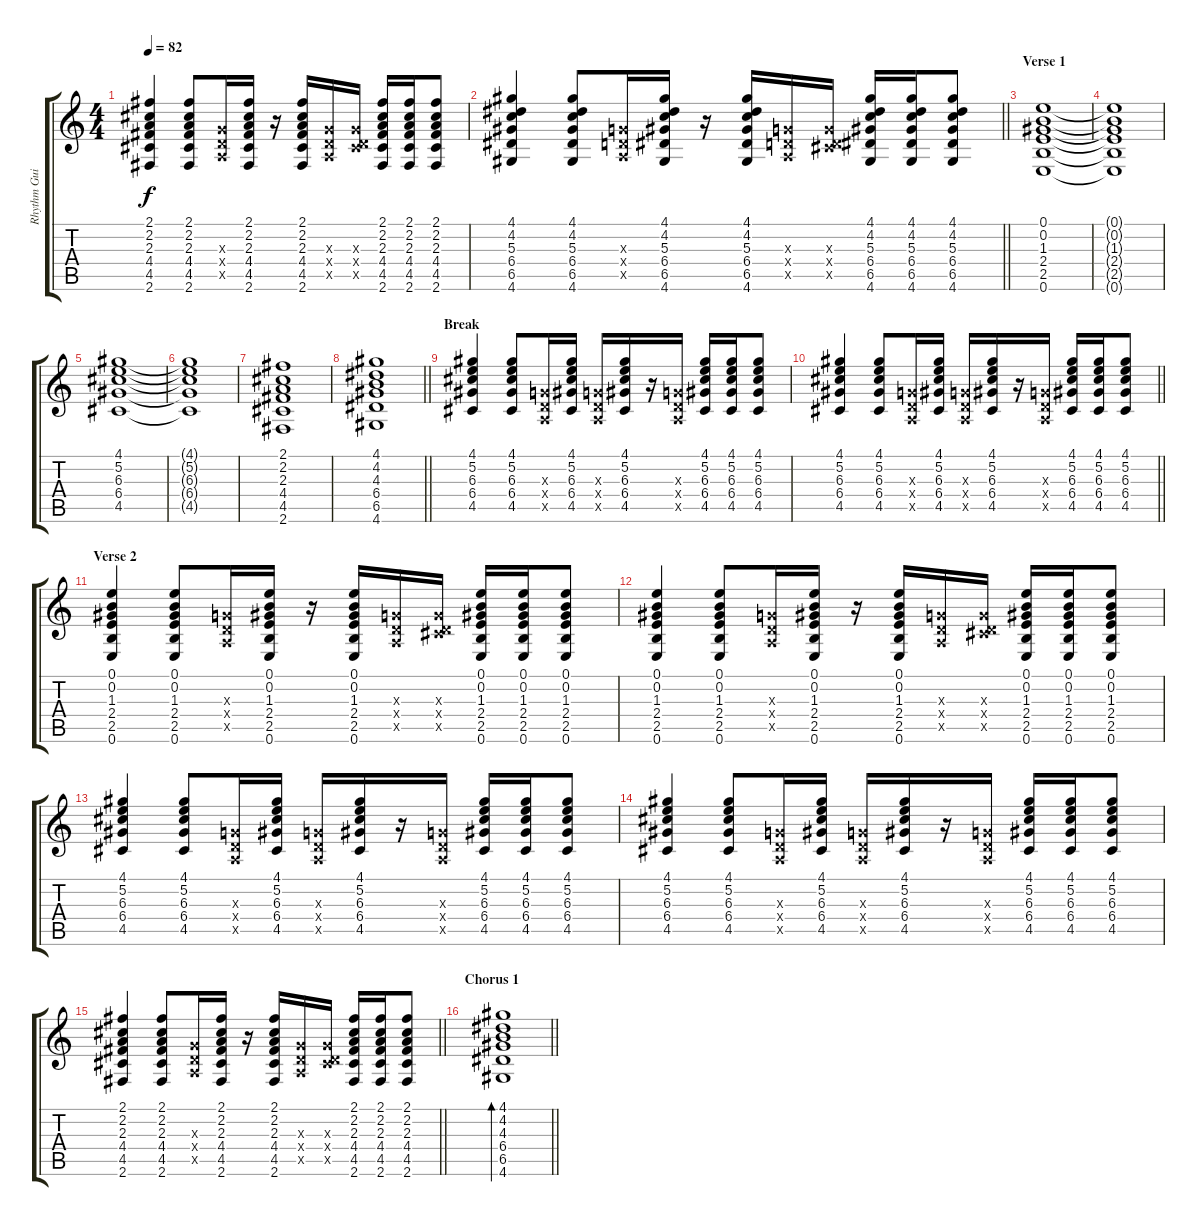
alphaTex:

\track ("Rhythm Guitar" "Rhythm Gui") {instrument acousticguitarnylon}
\staff {score tabs}
\tuning (E4 B3 G3 D3 A2 E2) {hide}
\ts (4 4)
\tempo 82
\clef g2
\ks c
(2.1 2.2 2.3 4.4 4.5 2.6).4{dy f} (2.1 2.2 2.3 4.4 4.5 2.6).8 (0.3{x} 0.4{x} 0.5{x}).16 (2.1 2.2 2.3 4.4 4.5 2.6).16 r.16 (2.1 2.2 2.3 4.4 4.5 2.6).16 (0.3{x} 0.4{x} 0.5{x}).16 (0.3{x} 0.4{x} 4.5{x}).16 (2.1 2.2 2.3 4.4 4.5 2.6).16 (2.1 2.2 2.3 4.4 4.5 2.6).16 (2.1 2.2 2.3 4.4 4.5 2.6).8 |
\barLineRight lightlight
(4.1 4.2 5.3 6.4 6.5 4.6).4 (4.1 4.2 5.3 6.4 6.5 4.6).8 (0.3{x} 0.4{x} 0.5{x}).16 (4.1 4.2 5.3 6.4 6.5 4.6).16 r.16 (4.1 4.2 5.3 6.4 6.5 4.6).16 (0.3{x} 0.4{x} 0.5{x}).16 (0.3{x} 0.4{x} 4.5{x}).16 (4.1 4.2 5.3 6.4 6.5 4.6).16 (4.1 4.2 5.3 6.4 6.5 4.6).16 (4.1 4.2 5.3 6.4 6.5 4.6).8 |
\section ("" "Verse 1")
(0.1 0.2 1.3 2.4 2.5 0.6).1 |
(0.1{t} 0.2{t} 1.3{t} 2.4{t} 2.5{t} 0.6{t}).1 |
(4.1 5.2 6.3 6.4 4.5).1 |
(4.1{t} 5.2{t} 6.3{t} 6.4{t} 4.5{t}).1 |
(2.1 2.2 2.3 4.4 4.5 2.6).1 |
\barLineRight lightlight
(4.1 4.2 4.3 6.4 6.5 4.6).1 |
\section ("" "Break")
(4.1 5.2 6.3 6.4 4.5).4 (4.1 5.2 6.3 6.4 4.5).8 (0.3{x} 0.4{x} 0.5{x}).16 (4.1 5.2 6.3 6.4 4.5).16 (0.3{x} 0.4{x} 0.5{x}).16 (4.1 5.2 6.3 6.4 4.5).16 r.16 (0.3{x} 0.4{x} 0.5{x}).16 (4.1 5.2 6.3 6.4 4.5).16 (4.1 5.2 6.3 6.4 4.5).16 (4.1 5.2 6.3 6.4 4.5).8 |
\barLineRight lightlight
(4.1 5.2 6.3 6.4 4.5).4 (4.1 5.2 6.3 6.4 4.5).8 (0.3{x} 0.4{x} 0.5{x}).16 (4.1 5.2 6.3 6.4 4.5).16 (0.3{x} 0.4{x} 0.5{x}).16 (4.1 5.2 6.3 6.4 4.5).16 r.16 (0.3{x} 0.4{x} 0.5{x}).16 (4.1 5.2 6.3 6.4 4.5).16 (4.1 5.2 6.3 6.4 4.5).16 (4.1 5.2 6.3 6.4 4.5).8 |
\section ("" "Verse 2")
(0.1 0.2 1.3 2.4 2.5 0.6).4 (0.1 0.2 1.3 2.4 2.5 0.6).8 (0.3{x} 0.4{x} 0.5{x}).16 (0.1 0.2 1.3 2.4 2.5 0.6).16 r.16 (0.1 0.2 1.3 2.4 2.5 0.6).16 (0.3{x} 0.4{x} 0.5{x}).16 (0.3{x} 0.4{x} 4.5{x}).16 (0.1 0.2 1.3 2.4 2.5 0.6).16 (0.1 0.2 1.3 2.4 2.5 0.6).16 (0.1 0.2 1.3 2.4 2.5 0.6).8 |
(0.1 0.2 1.3 2.4 2.5 0.6).4 (0.1 0.2 1.3 2.4 2.5 0.6).8 (0.3{x} 0.4{x} 0.5{x}).16 (0.1 0.2 1.3 2.4 2.5 0.6).16 r.16 (0.1 0.2 1.3 2.4 2.5 0.6).16 (0.3{x} 0.4{x} 0.5{x}).16 (0.3{x} 0.4{x} 4.5{x}).16 (0.1 0.2 1.3 2.4 2.5 0.6).16 (0.1 0.2 1.3 2.4 2.5 0.6).16 (0.1 0.2 1.3 2.4 2.5 0.6).8 |
(4.1 5.2 6.3 6.4 4.5).4 (4.1 5.2 6.3 6.4 4.5).8 (0.3{x} 0.4{x} 0.5{x}).16 (4.1 5.2 6.3 6.4 4.5).16 (0.3{x} 0.4{x} 0.5{x}).16 (4.1 5.2 6.3 6.4 4.5).16 r.16 (0.3{x} 0.4{x} 0.5{x}).16 (4.1 5.2 6.3 6.4 4.5).16 (4.1 5.2 6.3 6.4 4.5).16 (4.1 5.2 6.3 6.4 4.5).8 |
(4.1 5.2 6.3 6.4 4.5).4 (4.1 5.2 6.3 6.4 4.5).8 (0.3{x} 0.4{x} 0.5{x}).16 (4.1 5.2 6.3 6.4 4.5).16 (0.3{x} 0.4{x} 0.5{x}).16 (4.1 5.2 6.3 6.4 4.5).16 r.16 (0.3{x} 0.4{x} 0.5{x}).16 (4.1 5.2 6.3 6.4 4.5).16 (4.1 5.2 6.3 6.4 4.5).16 (4.1 5.2 6.3 6.4 4.5).8 |
\barLineRight lightlight
(2.1 2.2 2.3 4.4 4.5 2.6).4 (2.1 2.2 2.3 4.4 4.5 2.6).8 (0.3{x} 0.4{x} 0.5{x}).16 (2.1 2.2 2.3 4.4 4.5 2.6).16 r.16 (2.1 2.2 2.3 4.4 4.5 2.6).16 (0.3{x} 0.4{x} 0.5{x}).16 (0.3{x} 0.4{x} 4.5{x}).16 (2.1 2.2 2.3 4.4 4.5 2.6).16 (2.1 2.2 2.3 4.4 4.5 2.6).16 (2.1 2.2 2.3 4.4 4.5 2.6).8 |
\section ("" "Chorus 1")
\barLineRight lightlight
(4.1 4.2 4.3 6.4 6.5 4.6).1{bd 120}
